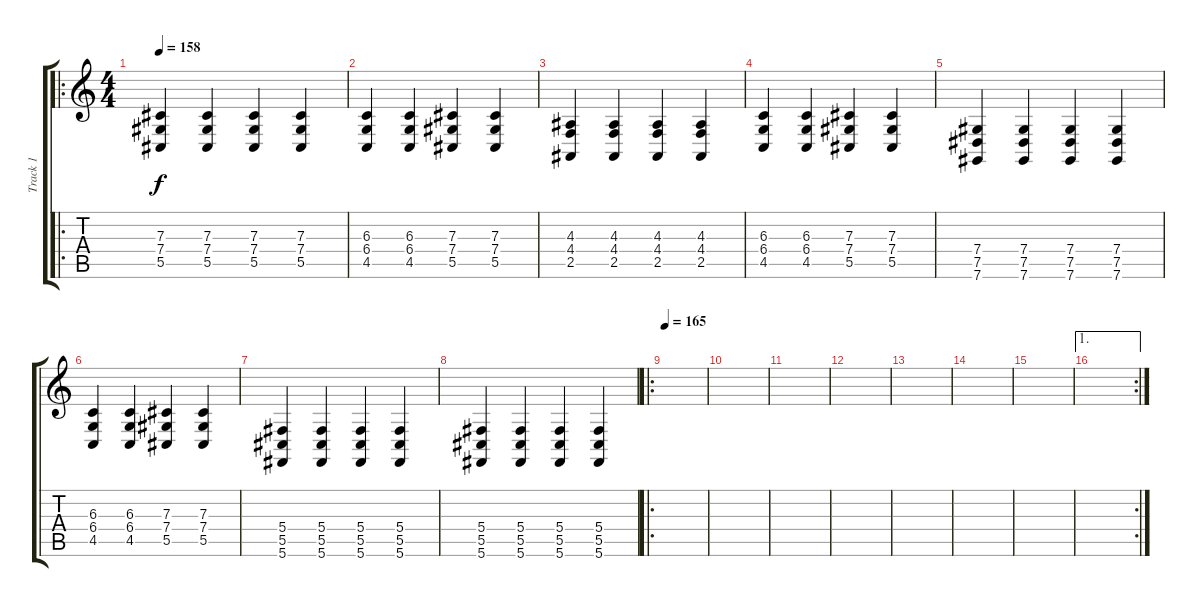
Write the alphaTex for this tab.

\track ("Track 1" "Track 1") {instrument cello}
\staff {score tabs}
\tuning (Eb4 Bb3 Gb3 Db3 Ab2 Db2) {hide}
\ro
\ts (4 4)
\tempo 158
\clef g2
\ks c
(7.3 7.4 5.5).4{dy f instrument cello} (7.3 7.4 5.5).4 (7.3 7.4 5.5).4 (7.3 7.4 5.5).4 |
(6.3 6.4 4.5).4 (6.3 6.4 4.5).4 (7.3 7.4 5.5).4 (7.3 7.4 5.5).4 |
(4.3 4.4 2.5).4 (4.3 4.4 2.5).4 (4.3 4.4 2.5).4 (4.3 4.4 2.5).4 |
(6.3 6.4 4.5).4 (6.3 6.4 4.5).4 (7.3 7.4 5.5).4 (7.3 7.4 5.5).4 |
(7.4 7.5 7.6).4 (7.4 7.5 7.6).4 (7.4 7.5 7.6).4 (7.4 7.5 7.6).4 |
(6.3 6.4 4.5).4 (6.3 6.4 4.5).4 (7.3 7.4 5.5).4 (7.3 7.4 5.5).4 |
(5.4 5.5 5.6).4 (5.4 5.5 5.6).4 (5.4 5.5 5.6).4 (5.4 5.5 5.6).4 |
(5.4 5.5 5.6).4 (5.4 5.5 5.6).4 (5.4 5.5 5.6).4 (5.4 5.5 5.6).4 |
\ro
\tempo 165
|
|
|
|
|
|
|
\ae 1
\rc 2
